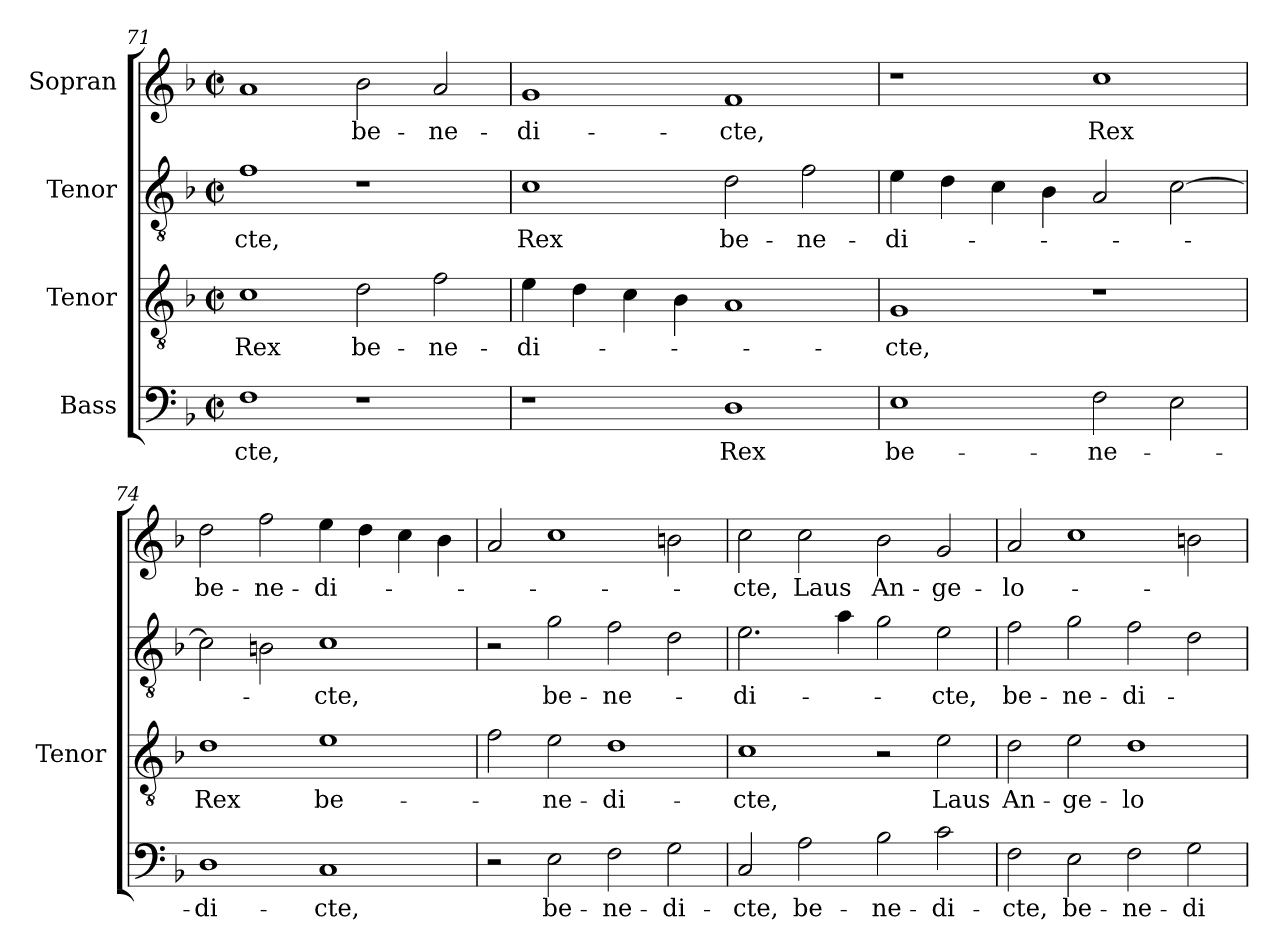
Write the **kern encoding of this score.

**kern	**text	**kern	**text	**kern	**text	**kern	**text
*part4	*part4	*part3	*part3	*part2	*part2	*part1	*part1
*staff4	*staff4	*staff3	*staff3	*staff2	*staff2	*staff1	*staff1
*I"Bass	*	*I"Tenor	*	*I"Tenor	*	*I"Sopran	*
*	*	*I'Tenor	*	*	*	*	*
*clefF4	*	*clefGv2	*	*clefGv2	*	*clefG2	*
*	*	*ITrd7c12	*	*ITrd7c12	*	*	*
*k[b-]	*	*k[b-]	*	*k[b-]	*	*k[b-]	*
*F:	*	*F:	*	*F:	*	*F:	*
*M2/2	*	*M2/2	*	*M2/2	*	*M2/2	*
*met(c|)	*	*met(c|)	*	*met(c|)	*	*met(c|)	*
=71	=71	=71	=71	=71	=71	=71	=71
!	!LO:LY:b:color=#000000	!	!	!	!	!	!
!	!	!	!LO:LY:b:color=#000000	!	!	!	!
!	!	!	!	!	!LO:LY:b:color=#000000	!	!
1Fi	-cte,	1Ci	Rex	1Fi	-cte,	1ai	.
!	!	!	!LO:LY:b:color=#000000	!	!	!	!
!	!	!	!	!	!	!	!LO:LY:b:color=#000000
1r	.	2Di\	be-	1r	.	2b-i\	be-
!	!	!	!LO:LY:b:color=#000000	!	!	!	!
!	!	!	!	!	!	!	!LO:LY:b:color=#000000
.	.	2Fi\	-ne-	.	.	2ai/	-ne-
=72	=72	=72	=72	=72	=72	=72	=72
!	!	!	!LO:LY:b:color=#000000	!	!	!	!
!	!	!	!	!	!LO:LY:b:color=#000000	!	!
!	!	!	!	!	!	!	!LO:LY:b:color=#000000
1r	.	4Ei\	-di-	1Ci	Rex	1gi	-di-
.	.	4Di\	.	.	.	.	.
.	.	4Ci\	.	.	.	.	.
.	.	4BB-i\	.	.	.	.	.
!	!LO:LY:b:color=#000000	!	!	!	!	!	!
!	!	!	!	!	!LO:LY:b:color=#000000	!	!
!	!	!	!	!	!	!	!LO:LY:b:color=#000000
1Di	Rex	1AAi	.	2Di\	be-	1fi	-cte,
!	!	!	!	!	!LO:LY:b:color=#000000	!	!
.	.	.	.	2Fi\	-ne-	.	.
=73	=73	=73	=73	=73	=73	=73	=73
!	!LO:LY:b:color=#000000	!	!	!	!	!	!
!	!	!	!LO:LY:b:color=#000000	!	!	!	!
!	!	!	!	!	!LO:LY:b:color=#000000	!	!
1Ei	be-	1GGi	-cte,	4Ei\	-di-	1r	.
.	.	.	.	4Di\	.	.	.
.	.	.	.	4Ci\	.	.	.
.	.	.	.	4BB-i\	.	.	.
!	!LO:LY:b:color=#000000	!	!	!	!	!	!
!	!	!	!	!	!	!	!LO:LY:b:color=#000000
2Fi\	-ne-	1r	.	2AAi/	.	1cci	Rex
2Ei\	.	.	.	[>2Ci\	.	.	.
!!LO:LB:g=z
=74	=74	=74	=74	=74	=74	=74	=74
!	!LO:LY:b:color=#000000	!	!	!	!	!	!
!	!	!	!LO:LY:b:color=#000000	!	!	!	!
!	!	!	!	!	!	!	!LO:LY:b:color=#000000
1Di	-di-	1Di	Rex	2Ci\]	.	2ddi\	be-
!	!	!	!	!	!	!	!LO:LY:b:color=#000000
.	.	.	.	2BBni\	.	2ffi\	-ne-
!	!LO:LY:b:color=#000000	!	!	!	!	!	!
!	!	!	!LO:LY:b:color=#000000	!	!	!	!
!	!	!	!	!	!LO:LY:b:color=#000000	!	!
!	!	!	!	!	!	!	!LO:LY:b:color=#000000
1Ci	-cte,	1Ei	be-	1Ci	-cte,	4eei\	-di-
.	.	.	.	.	.	4ddi\	.
.	.	.	.	.	.	4cci\	.
.	.	.	.	.	.	4b-i\	.
=75	=75	=75	=75	=75	=75	=75	=75
2r	.	2Fi\	.	2r	.	2ai/	.
!	!LO:LY:b:color=#000000	!	!	!	!	!	!
!	!	!	!LO:LY:b:color=#000000	!	!	!	!
!	!	!	!	!	!LO:LY:b:color=#000000	!	!
2Ei\	be-	2Ei\	-ne-	2Gi\	be-	1cci	.
!	!LO:LY:b:color=#000000	!	!	!	!	!	!
!	!	!	!LO:LY:b:color=#000000	!	!	!	!
!	!	!	!	!	!LO:LY:b:color=#000000	!	!
2Fi\	-ne-	1Di	-di-	2Fi\	-ne-	.	.
!	!LO:LY:b:color=#000000	!	!	!	!	!	!
2Gi\	-di-	.	.	2Di\	.	2bni\	.
=76	=76	=76	=76	=76	=76	=76	=76
!	!LO:LY:b:color=#000000	!	!	!	!	!	!
!	!	!	!LO:LY:b:color=#000000	!	!	!	!
!	!	!	!	!	!LO:LY:b:color=#000000	!	!
!	!	!	!	!	!	!	!LO:LY:b:color=#000000
2Ci/	-cte,	1Ci	-cte,	2.Ei\	-di-	2cci\	-cte,
!	!LO:LY:b:color=#000000	!	!	!	!	!	!
!	!	!	!	!	!	!	!LO:LY:b:color=#000000
2Ai\	be-	.	.	.	.	2cci\	Laus
.	.	.	.	4Ai\	.	.	.
!	!LO:LY:b:color=#000000	!	!	!	!	!	!
!	!	!	!	!	!	!	!LO:LY:b:color=#000000
2B-i\	-ne-	2r	.	2Gi\	.	2b-i\	An-
!	!LO:LY:b:color=#000000	!	!	!	!	!	!
!	!	!	!LO:LY:b:color=#000000	!	!	!	!
!	!	!	!	!	!LO:LY:b:color=#000000	!	!
!	!	!	!	!	!	!	!LO:LY:b:color=#000000
2ci\	-di-	2Ei\	Laus	2Ei\	-cte,	2gi/	-ge-
=77	=77	=77	=77	=77	=77	=77	=77
!	!LO:LY:b:color=#000000	!	!	!	!	!	!
!	!	!	!LO:LY:b:color=#000000	!	!	!	!
!	!	!	!	!	!LO:LY:b:color=#000000	!	!
!	!	!	!	!	!	!	!LO:LY:b:color=#000000
2Fi\	-cte,	2Di\	An-	2Fi\	be-	2ai/	-lo-
!	!LO:LY:b:color=#000000	!	!	!	!	!	!
!	!	!	!LO:LY:b:color=#000000	!	!	!	!
!	!	!	!	!	!LO:LY:b:color=#000000	!	!
2Ei\	be-	2Ei\	-ge-	2Gi\	-ne-	1cci	.
!	!LO:LY:b:color=#000000	!	!	!	!	!	!
!	!	!	!LO:LY:b:color=#000000	!	!	!	!
!	!	!	!	!	!LO:LY:b:color=#000000	!	!
2Fi\	-ne-	1Di	-lo-	2Fi\	-di-	.	.
!	!LO:LY:b:color=#000000	!	!	!	!	!	!
2Gi\	-di-	.	.	2Di\	.	2bni\	.
=	=	=	=	=	=	=	=
*-	*-	*-	*-	*-	*-	*-	*-
